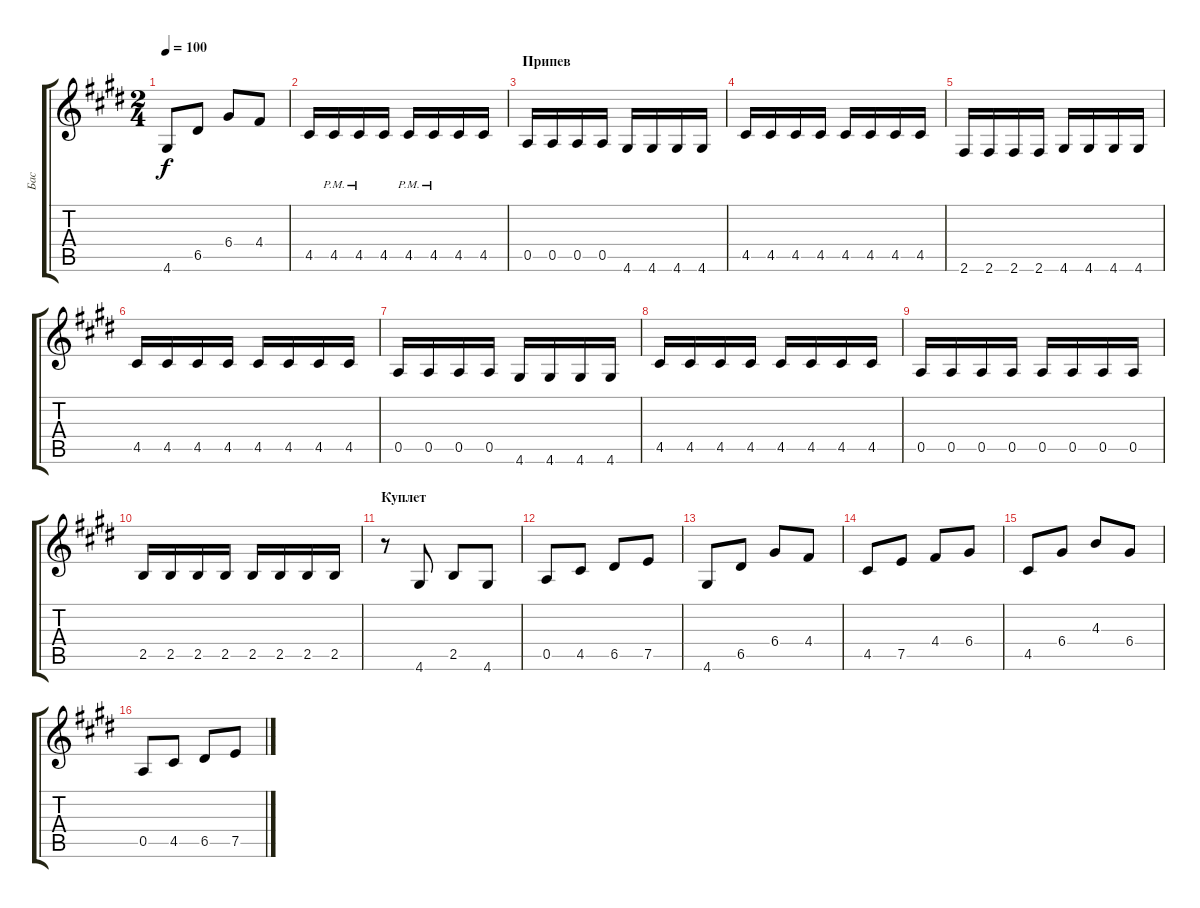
\track ("Бас" "Бас") {instrument electricbasspick}
\staff {score tabs}
\tuning (E4 B3 G3 D3 A2 E2) {hide}
\ts (2 4)
\tempo 100
\clef g2
\ks c#minor
4.6.8{dy f} 6.5.8 6.4.8 4.4.8 |
4.5.16 4.5{pm}.16 4.5{pm}.16 4.5.16 4.5{pm}.16 4.5{pm}.16 4.5.16 4.5.16 |
\section ("" "Припев")
0.5.16 0.5.16 0.5.16 0.5.16 4.6.16 4.6.16 4.6.16 4.6.16 |
4.5.16 4.5.16 4.5.16 4.5.16 4.5.16 4.5.16 4.5.16 4.5.16 |
2.6.16 2.6.16 2.6.16 2.6.16 4.6.16 4.6.16 4.6.16 4.6.16 |
4.5.16 4.5.16 4.5.16 4.5.16 4.5.16 4.5.16 4.5.16 4.5.16 |
0.5.16 0.5.16 0.5.16 0.5.16 4.6.16 4.6.16 4.6.16 4.6.16 |
4.5.16 4.5.16 4.5.16 4.5.16 4.5.16 4.5.16 4.5.16 4.5.16 |
0.5.16 0.5.16 0.5.16 0.5.16 0.5.16 0.5.16 0.5.16 0.5.16 |
2.5.16 2.5.16 2.5.16 2.5.16 2.5.16 2.5.16 2.5.16 2.5.16 |
\section ("" "Куплет")
r.8 4.6.8 2.5.8 4.6.8 |
0.5.8 4.5.8 6.5.8 7.5.8 |
4.6.8 6.5.8 6.4.8 4.4.8 |
4.5.8 7.5.8 4.4.8 6.4.8 |
4.5.8 6.4.8 4.3.8 6.4.8 |
0.5.8 4.5.8 6.5.8 7.5.8
